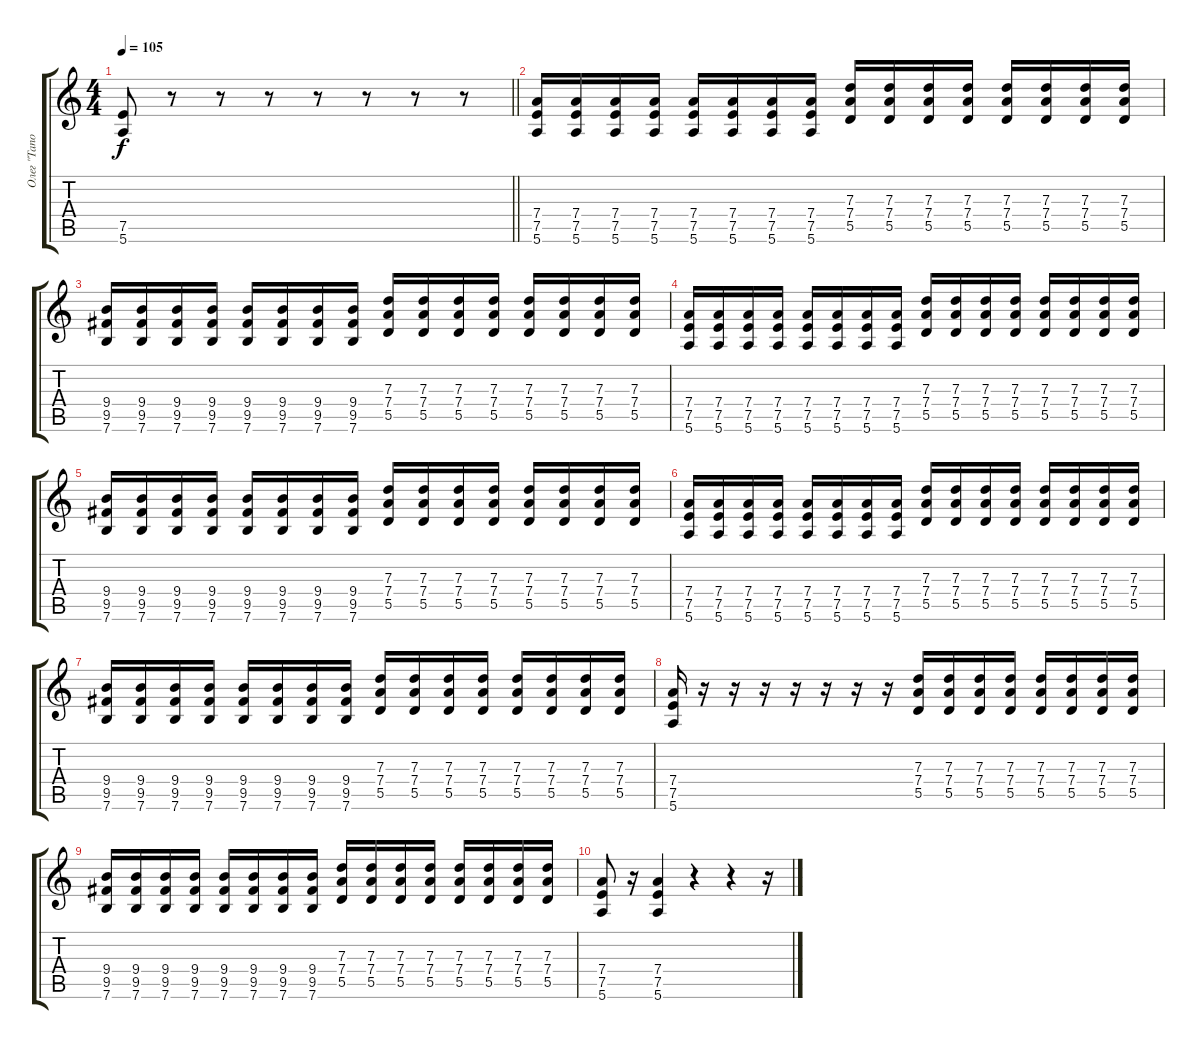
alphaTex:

\track ("Олег \"Тапог\" Абрамов" "Олег \"Тапо") {instrument electricguitarclean}
\staff {score tabs}
\tuning (E4 B3 G3 D3 A2 E2) {hide}
\ts (4 4)
\tempo 105
\clef g2
\barLineRight lightlight
\ks c
(7.5 5.6).8{dy f} r.8 r.8 r.8 r.8 r.8 r.8 r.8 |
\section ("" "")
(7.4 7.5 5.6).16 (7.4 7.5 5.6).16 (7.4 7.5 5.6).16 (7.4 7.5 5.6).16 (7.4 7.5 5.6).16 (7.4 7.5 5.6).16 (7.4 7.5 5.6).16 (7.4 7.5 5.6).16 (7.3 7.4 5.5).16 (7.3 7.4 5.5).16 (7.3 7.4 5.5).16 (7.3 7.4 5.5).16 (7.3 7.4 5.5).16 (7.3 7.4 5.5).16 (7.3 7.4 5.5).16 (7.3 7.4 5.5).16 |
(9.4 9.5 7.6).16 (9.4 9.5 7.6).16 (9.4 9.5 7.6).16 (9.4 9.5 7.6).16 (9.4 9.5 7.6).16 (9.4 9.5 7.6).16 (9.4 9.5 7.6).16 (9.4 9.5 7.6).16 (7.3 7.4 5.5).16 (7.3 7.4 5.5).16 (7.3 7.4 5.5).16 (7.3 7.4 5.5).16 (7.3 7.4 5.5).16 (7.3 7.4 5.5).16 (7.3 7.4 5.5).16 (7.3 7.4 5.5).16 |
(7.4 7.5 5.6).16 (7.4 7.5 5.6).16 (7.4 7.5 5.6).16 (7.4 7.5 5.6).16 (7.4 7.5 5.6).16 (7.4 7.5 5.6).16 (7.4 7.5 5.6).16 (7.4 7.5 5.6).16 (7.3 7.4 5.5).16 (7.3 7.4 5.5).16 (7.3 7.4 5.5).16 (7.3 7.4 5.5).16 (7.3 7.4 5.5).16 (7.3 7.4 5.5).16 (7.3 7.4 5.5).16 (7.3 7.4 5.5).16 |
(9.4 9.5 7.6).16 (9.4 9.5 7.6).16 (9.4 9.5 7.6).16 (9.4 9.5 7.6).16 (9.4 9.5 7.6).16 (9.4 9.5 7.6).16 (9.4 9.5 7.6).16 (9.4 9.5 7.6).16 (7.3 7.4 5.5).16 (7.3 7.4 5.5).16 (7.3 7.4 5.5).16 (7.3 7.4 5.5).16 (7.3 7.4 5.5).16 (7.3 7.4 5.5).16 (7.3 7.4 5.5).16 (7.3 7.4 5.5).16 |
(7.4 7.5 5.6).16 (7.4 7.5 5.6).16 (7.4 7.5 5.6).16 (7.4 7.5 5.6).16 (7.4 7.5 5.6).16 (7.4 7.5 5.6).16 (7.4 7.5 5.6).16 (7.4 7.5 5.6).16 (7.3 7.4 5.5).16 (7.3 7.4 5.5).16 (7.3 7.4 5.5).16 (7.3 7.4 5.5).16 (7.3 7.4 5.5).16 (7.3 7.4 5.5).16 (7.3 7.4 5.5).16 (7.3 7.4 5.5).16 |
(9.4 9.5 7.6).16 (9.4 9.5 7.6).16 (9.4 9.5 7.6).16 (9.4 9.5 7.6).16 (9.4 9.5 7.6).16 (9.4 9.5 7.6).16 (9.4 9.5 7.6).16 (9.4 9.5 7.6).16 (7.3 7.4 5.5).16 (7.3 7.4 5.5).16 (7.3 7.4 5.5).16 (7.3 7.4 5.5).16 (7.3 7.4 5.5).16 (7.3 7.4 5.5).16 (7.3 7.4 5.5).16 (7.3 7.4 5.5).16 |
(7.4 7.5 5.6).16 r.16 r.16 r.16 r.16 r.16 r.16 r.16 (7.3 7.4 5.5).16 (7.3 7.4 5.5).16 (7.3 7.4 5.5).16 (7.3 7.4 5.5).16 (7.3 7.4 5.5).16 (7.3 7.4 5.5).16 (7.3 7.4 5.5).16 (7.3 7.4 5.5).16 |
(9.4 9.5 7.6).16 (9.4 9.5 7.6).16 (9.4 9.5 7.6).16 (9.4 9.5 7.6).16 (9.4 9.5 7.6).16 (9.4 9.5 7.6).16 (9.4 9.5 7.6).16 (9.4 9.5 7.6).16 (7.3 7.4 5.5).16 (7.3 7.4 5.5).16 (7.3 7.4 5.5).16 (7.3 7.4 5.5).16 (7.3 7.4 5.5).16 (7.3 7.4 5.5).16 (7.3 7.4 5.5).16 (7.3 7.4 5.5).16 |
(7.4 7.5 5.6).8 r.16 (7.4 7.5 5.6).4 r.4 r.4 r.16
